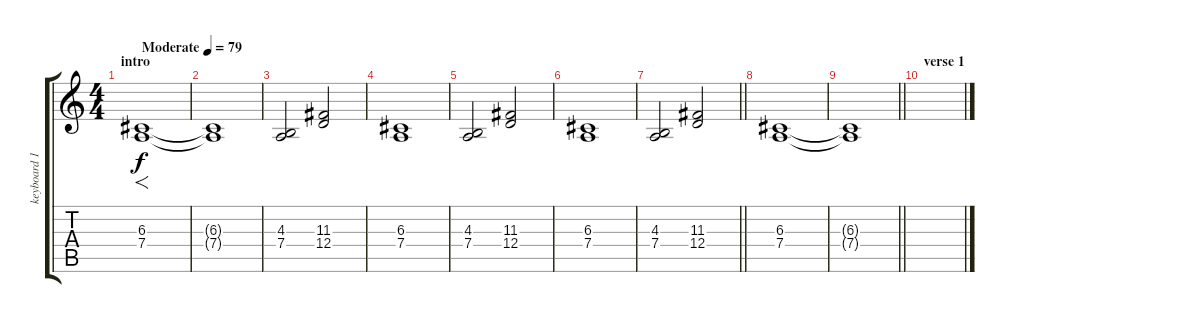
\track ("keyboard 1" "keyboard 1") {instrument pad4choir}
\staff {score tabs}
\tuning (E4 B3 G3 D3 A2 E2) {hide}
\ts (4 4)
\section ("" "intro")
\tempo (79 "Moderate")
\clef g2
\ks c
(6.3 7.4).1{f dy f instrument pad4choir} |
(6.3{t} 7.4{t}).1 |
(4.3 7.4).2 (11.3 12.4).2 |
(6.3 7.4).1 |
(4.3 7.4).2 (11.3 12.4).2 |
(6.3 7.4).1 |
\barLineRight lightlight
(4.3 7.4).2 (11.3 12.4).2 |
(6.3 7.4).1 |
\barLineRight lightlight
(6.3{t} 7.4{t}).1 |
\section ("" "verse 1")
